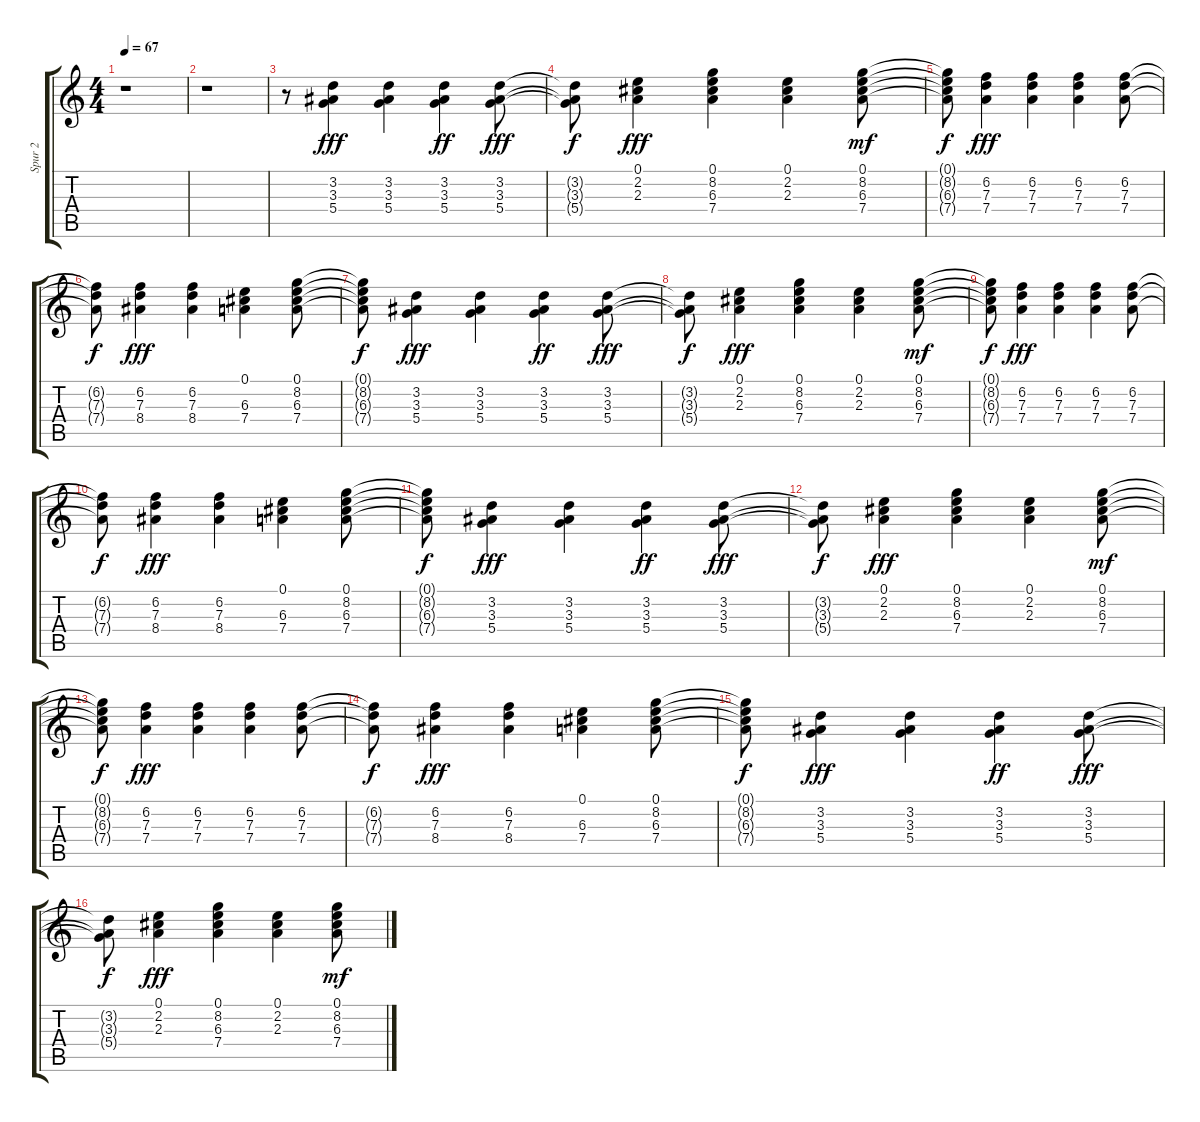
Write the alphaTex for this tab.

\track ("Spur 2" "Spur 2") {instrument acousticguitarsteel}
\staff {score tabs}
\tuning (E4 B3 G3 D3 A2 E2) {hide}
\ts (4 4)
\tempo 67
\clef g2
\ks c
r.1{dy fff instrument acousticguitarsteel} |
r.1 |
r.8 (3.2 3.3 5.4).4 (3.2 3.3 5.4).4 (3.2 3.3 5.4).4{dy ff} (3.2 3.3 5.4).8{dy fff} |
(3.2{t} 3.3{t} 5.4{t}).8{dy f} (0.1 2.2 2.3).4{dy fff} (0.1 8.2 6.3 7.4).4 (0.1 2.2 2.3).4 (0.1 8.2 6.3 7.4).8{dy mf} |
(0.1{t} 8.2{t} 6.3{t} 7.4{t}).8{dy f} (6.2 7.3 7.4).4{dy fff} (6.2 7.3 7.4).4 (6.2 7.3 7.4).4 (6.2 7.3 7.4).8 |
(6.2{t} 7.3{t} 7.4{t}).8{dy f} (6.2 7.3 8.4).4{dy fff} (6.2 7.3 8.4).4 (0.1 6.3 7.4).4 (0.1 8.2 6.3 7.4).8 |
(0.1{t} 8.2{t} 6.3{t} 7.4{t}).8{dy f} (3.2 3.3 5.4).4{dy fff} (3.2 3.3 5.4).4 (3.2 3.3 5.4).4{dy ff} (3.2 3.3 5.4).8{dy fff} |
(3.2{t} 3.3{t} 5.4{t}).8{dy f} (0.1 2.2 2.3).4{dy fff} (0.1 8.2 6.3 7.4).4 (0.1 2.2 2.3).4 (0.1 8.2 6.3 7.4).8{dy mf} |
(0.1{t} 8.2{t} 6.3{t} 7.4{t}).8{dy f} (6.2 7.3 7.4).4{dy fff} (6.2 7.3 7.4).4 (6.2 7.3 7.4).4 (6.2 7.3 7.4).8 |
(6.2{t} 7.3{t} 7.4{t}).8{dy f} (6.2 7.3 8.4).4{dy fff} (6.2 7.3 8.4).4 (0.1 6.3 7.4).4 (0.1 8.2 6.3 7.4).8 |
(0.1{t} 8.2{t} 6.3{t} 7.4{t}).8{dy f} (3.2 3.3 5.4).4{dy fff} (3.2 3.3 5.4).4 (3.2 3.3 5.4).4{dy ff} (3.2 3.3 5.4).8{dy fff} |
(3.2{t} 3.3{t} 5.4{t}).8{dy f} (0.1 2.2 2.3).4{dy fff} (0.1 8.2 6.3 7.4).4 (0.1 2.2 2.3).4 (0.1 8.2 6.3 7.4).8{dy mf} |
(0.1{t} 8.2{t} 6.3{t} 7.4{t}).8{dy f} (6.2 7.3 7.4).4{dy fff} (6.2 7.3 7.4).4 (6.2 7.3 7.4).4 (6.2 7.3 7.4).8 |
(6.2{t} 7.3{t} 7.4{t}).8{dy f} (6.2 7.3 8.4).4{dy fff} (6.2 7.3 8.4).4 (0.1 6.3 7.4).4 (0.1 8.2 6.3 7.4).8 |
(0.1{t} 8.2{t} 6.3{t} 7.4{t}).8{dy f} (3.2 3.3 5.4).4{dy fff} (3.2 3.3 5.4).4 (3.2 3.3 5.4).4{dy ff} (3.2 3.3 5.4).8{dy fff} |
(3.2{t} 3.3{t} 5.4{t}).8{dy f} (0.1 2.2 2.3).4{dy fff} (0.1 8.2 6.3 7.4).4 (0.1 2.2 2.3).4 (0.1 8.2 6.3 7.4).8{dy mf}
